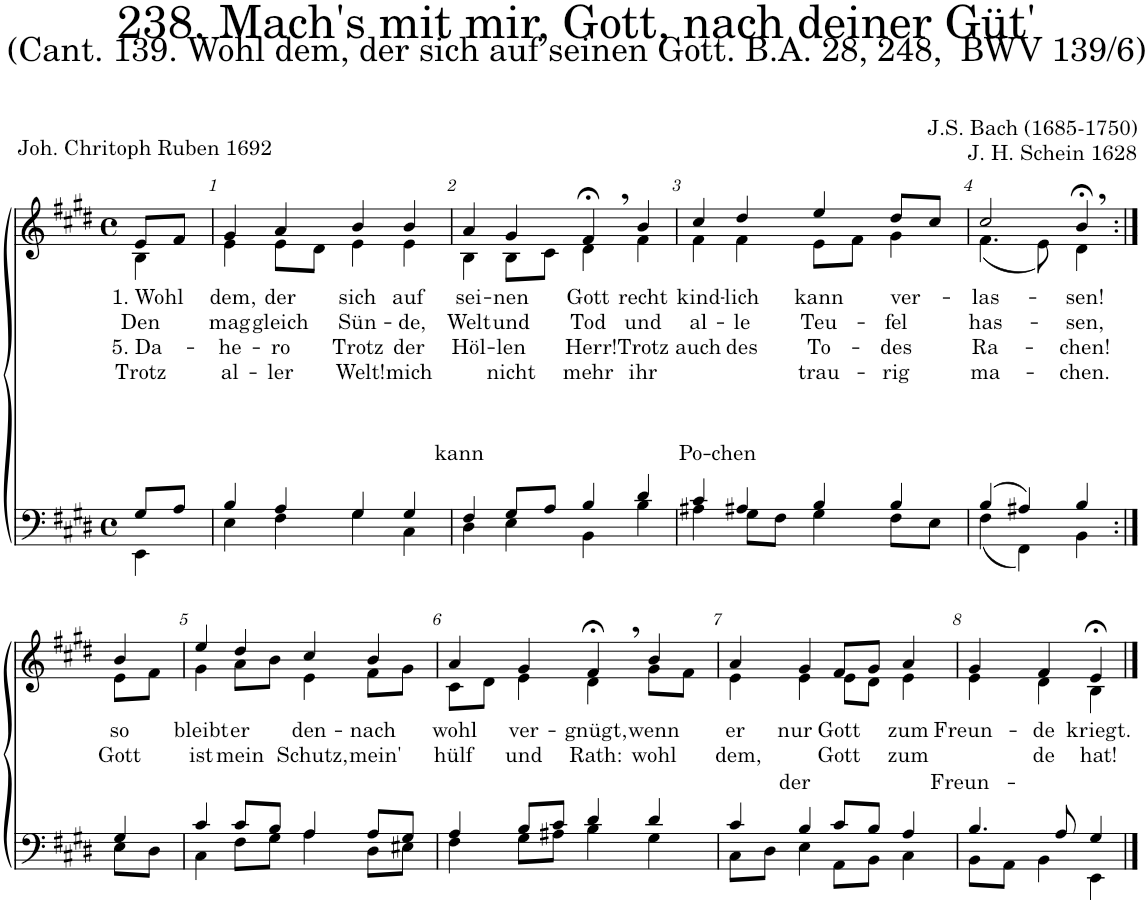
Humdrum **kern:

**kern	**kern	**text	**text	**text	**text
*part2	*part1	*part1	*part1	*part1	*part1
*staff2	*staff1	*staff1	*staff1	*staff1	*staff1
*I"Tenor/Bass	*I"Soprano/Alto	*	*	*	*
*clefF4	*clefG2	*	*	*	*
*k[f#c#g#d#]	*k[f#c#g#d#]	*	*	*	*
*M4/4	*M4/4	*	*	*	*
*met(c)	*met(c)	*	*	*	*
=	=	=	=	=	=
*^	*	*	*	*	*
!	!	!	!LO:LY:b	!LO:LY:b	!LO:LY:b	!LO:LY:b
*	*	*^	*	*	*	*
8G#/L	4EE\	8e/L	4B\	1. Wohl	Den	5. Da-	Trotz
8A/J	.	8f#/J	.	.	.	.	.
=1	=1	=1	=1	=1	=1	=1	=1
!	!	!	!	!LO:LY:b	!LO:LY:b	!LO:LY:b	!LO:LY:b
4B/	4E\	4g#/	4e\	dem,	mag	-he-	al-
!	!	!	!	!LO:LY:b	!LO:LY:b	!LO:LY:b	!LO:LY:b
4A/	4F#\	4a/	8e\L	der	gleich	-ro	-ler
.	.	.	8d#\J	.	.	.	.
!	!	!	!	!LO:LY:b	!LO:LY:b	!LO:LY:b	!LO:LY:b
4G#/	4G#\	4b/	4e\	sich	Sün-	Trotz	Welt!
!	!	!	!	!LO:LY:b	!LO:LY:b	!LO:LY:b	!LO:LY:b
4G#/	4C#\	4b/	4e\	auf	-de,	der	mich
=2	=2	=2	=2	=2	=2	=2	=2
!	!	!	!	!LO:LY:b	!LO:LY:b	!LO:LY:b	!LO:LY:b
4F#/	4D#\	4a/	4B\	sei-	Welt	Höl-	kann
!	!	!	!	!LO:LY:b	!LO:LY:b	!LO:LY:b	!LO:LY:b
8G#/L	4E\	4g#/	8B\L	-nen	und	-len	nicht
8A/J	.	.	8c#\J	.	.	.	.
!	!	!	!	!LO:LY:b	!LO:LY:b	!LO:LY:b	!LO:LY:b
4B/	4BB\	4f#;<,/	4d#\	Gott	Tod	Herr!	mehr
!	!	!	!	!LO:LY:b	!LO:LY:b	!LO:LY:b	!LO:LY:b
4d#/	4B\	4b/	4f#\	recht	und	Trotz	ihr
=3	=3	=3	=3	=3	=3	=3	=3
!	!	!	!	!LO:LY:b	!LO:LY:b	!LO:LY:b	!LO:LY:b
4c#/	4A#X\	4cc#/	4f#\	kind-	al-	auch	Po-
!	!	!	!	!LO:LY:b	!LO:LY:b	!LO:LY:b	!LO:LY:b
4A#X/	8G#\L	4dd#/	4f#\	-lich	-le	des	-chen
.	8F#\J	.	.	.	.	.	.
!	!	!	!	!LO:LY:b	!LO:LY:b	!LO:LY:b	!LO:LY:b
4B/	4G#\	4ee/	8e\L	kann	Teu-	To-	trau-
.	.	.	8f#\J	.	.	.	.
!	!	!	!	!LO:LY:b	!LO:LY:b	!LO:LY:b	!LO:LY:b
4B/	8F#\L	8dd#/L	4g#\	ver-	-fel	-des	-rig
.	8E\J	8cc#/J	.	.	.	.	.
=4	=4	=4	=4	=4	=4	=4	=4
!	!	!	!	!LO:LY:b	!LO:LY:b	!LO:LY:b	!LO:LY:b
(4B/	(4F#\	2cc#;</	(4.f#\	-las-	has-	Ra-	ma-
4A#X/)	4FF#\)	.	.	.	.	.	.
.	.	.	8e\)	.	.	.	.
!	!	!	!	!LO:LY:b	!LO:LY:b	!LO:LY:b	!LO:LY:b
4B/	4BB\	4b;<,/	4d#\	-sen!	-sen,	-chen!	-chen.
!!LO:LB:g=z	!!
=4X1:|!	=4X1:|!	=4X1:|!	=4X1:|!	=4X1:|!	=4X1:|!	=4X1:|!	=4X1:|!
!	!	!	!	!LO:LY:b	!LO:LY:b	!	!
4G#/	8E\L	4b/	8e\L	so	Gott	.	.
.	8D#\J	.	8f#\J	.	.	.	.
=5	=5	=5	=5	=5	=5	=5	=5
!	!	!	!	!LO:LY:b	!LO:LY:b	!	!
4c#/	4C#\	4ee/	4g#\	bleibt	ist	.	.
!	!	!	!	!LO:LY:b	!LO:LY:b	!	!
8c#/L	8F#\L	4dd#/	8a\L	er	mein	.	.
8B/J	8G#\J	.	8b\J	.	.	.	.
!	!	!	!	!LO:LY:b	!LO:LY:b	!	!
4A/	4A\	4cc#/	4e\	den-	Schutz,	.	.
!	!	!	!	!LO:LY:b	!LO:LY:b	!	!
8A/L	8D#\L	4b/	8f#\L	-nach	mein'	.	.
8G#/J	8E#X\J	.	8g#\J	.	.	.	.
=6	=6	=6	=6	=6	=6	=6	=6
!	!	!	!	!LO:LY:b	!LO:LY:b	!	!
4A/	4F#\	4a/	8c#\L	wohl	hülf	.	.
.	.	.	8d#\J	.	.	.	.
!	!	!	!	!LO:LY:b	!LO:LY:b	!	!
8B/L	8G#\L	4g#/	4e\	ver-	und	.	.
8c#/J	8A#X\J	.	.	.	.	.	.
!	!	!	!	!LO:LY:b	!LO:LY:b	!	!
4d#/	4B\	4f#;<,/	4d#\	-gnügt,	Rath:	.	.
!	!	!	!	!LO:LY:b	!LO:LY:b	!	!
4d#/	4G#\	4b/	8g#\L	wenn	wohl	.	.
.	.	.	8f#\J	.	.	.	.
=7	=7	=7	=7	=7	=7	=7	=7
!	!	!	!	!LO:LY:b	!LO:LY:b	!	!
4c#/	8C#\L	4a/	4e\	er	dem,	.	.
.	8D#\J	.	.	.	.	.	.
!	!	!	!	!LO:LY:b	!LO:LY:b	!	!
4B/	4E\	4g#/	4e\	nur	der	.	.
!	!	!	!	!LO:LY:b	!LO:LY:b	!	!
8c#/L	8AA\L	8f#/L	8e\L	Gott	Gott	.	.
8B/J	8BB\J	8g#/J	8d#\J	.	.	.	.
!	!	!	!	!LO:LY:b	!LO:LY:b	!	!
4A/	4C#\	4a/	4e\	zum	zum	.	.
=8	=8	=8	=8	=8	=8	=8	=8
!	!	!	!	!LO:LY:b	!LO:LY:b	!	!
4.B/	8BB\L	4g#/	4e\	Freun-	Freun-	.	.
.	8AA\J	.	.	.	.	.	.
!	!	!	!	!LO:LY:b	!LO:LY:b	!	!
.	4BB\	4f#/	4d#\	-de	-de	.	.
8A/	.	.	.	.	.	.	.
!	!	!	!	!LO:LY:b	!LO:LY:b	!	!
4G#/	4EE\	4e;</	4B\	kriegt.	hat!	.	.
*v	*v	*	*	*	*	*	*
*	*v	*v	*	*	*	*
==	==	==	==	==	==
*-	*-	*-	*-	*-	*-
